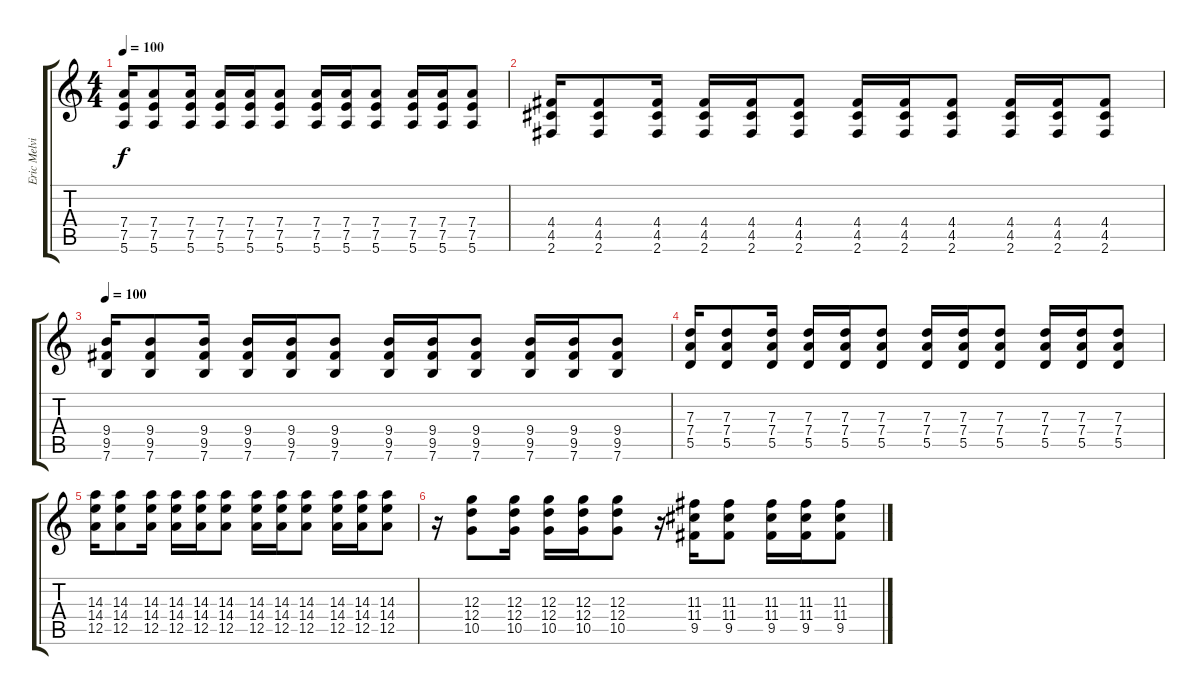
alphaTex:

\track ("Eric Melvin" "Eric Melvi") {instrument overdrivenguitar}
\staff {score tabs}
\tuning (E4 B3 G3 D3 A2 E2) {hide}
\ts (4 4)
\tempo 100
\clef g2
\ks c
(7.4 7.5 5.6).16{dy f} (7.4 7.5 5.6).8 (7.4 7.5 5.6).16{volume 5} (7.4 7.5 5.6).16 (7.4 7.5 5.6).16 (7.4 7.5 5.6).8 (7.4 7.5 5.6).16 (7.4 7.5 5.6).16 (7.4 7.5 5.6).8 (7.4 7.5 5.6).16 (7.4 7.5 5.6).16 (7.4 7.5 5.6).8 |
(4.4 4.5 2.6).16 (4.4 4.5 2.6).8 (4.4 4.5 2.6).16 (4.4 4.5 2.6).16 (4.4 4.5 2.6).16 (4.4 4.5 2.6).8 (4.4 4.5 2.6).16 (4.4 4.5 2.6).16 (4.4 4.5 2.6).8 (4.4 4.5 2.6).16 (4.4 4.5 2.6).16 (4.4 4.5 2.6).8 |
\tempo 100
(9.4 9.5 7.6).16 (9.4 9.5 7.6).8 (9.4 9.5 7.6).16 (9.4 9.5 7.6).16 (9.4 9.5 7.6).16 (9.4 9.5 7.6).8 (9.4 9.5 7.6).16 (9.4 9.5 7.6).16 (9.4 9.5 7.6).8 (9.4 9.5 7.6).16 (9.4 9.5 7.6).16 (9.4 9.5 7.6).8 |
(7.3 7.4 5.5).16 (7.3 7.4 5.5).8 (7.3 7.4 5.5).16 (7.3 7.4 5.5).16{volume 1} (7.3 7.4 5.5).16 (7.3 7.4 5.5).8 (7.3 7.4 5.5).16 (7.3 7.4 5.5).16 (7.3 7.4 5.5).8 (7.3 7.4 5.5).16 (7.3 7.4 5.5).16 (7.3 7.4 5.5).8 |
(14.3 14.4 12.5).16 (14.3 14.4 12.5).8 (14.3 14.4 12.5).16 (14.3 14.4 12.5).16 (14.3 14.4 12.5).16 (14.3 14.4 12.5).8 (14.3 14.4 12.5).16 (14.3 14.4 12.5).16 (14.3 14.4 12.5).8 (14.3 14.4 12.5).16 (14.3 14.4 12.5).16 (14.3 14.4 12.5).8 |
r.16 (12.3 12.4 10.5).8 (12.3 12.4 10.5).16 (12.3 12.4 10.5).16 (12.3 12.4 10.5).16 (12.3 12.4 10.5).8 r.16 (11.3 11.4 9.5).16 (11.3 11.4 9.5).8 (11.3 11.4 9.5).16 (11.3 11.4 9.5).16 (11.3 11.4 9.5).8
